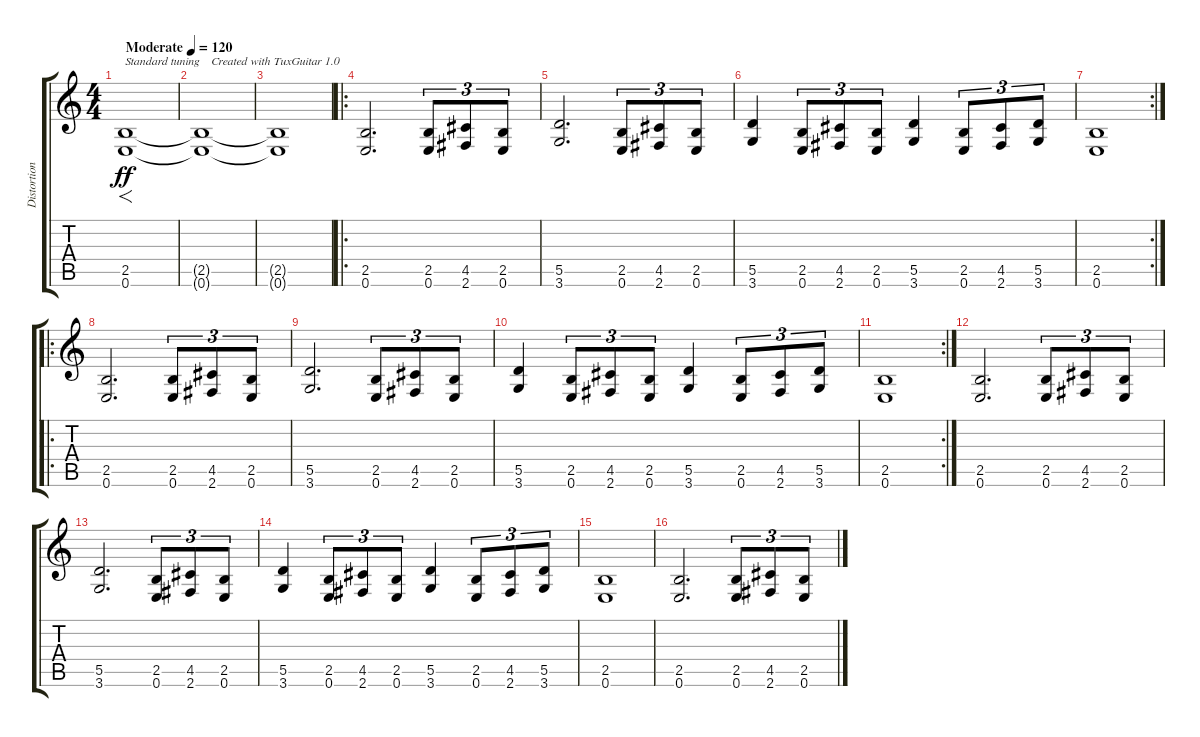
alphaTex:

\track ("Distortion Guitar 1" "Distortion") {instrument distortionguitar}
\staff {score tabs}
\tuning (E4 B3 G3 D3 A2 E2) {hide}
\ts (4 4)
\tempo (120 "Moderate")
\clef g2
\ks c
(2.5 0.6).1{f txt "Standard tuning    Created with TuxGuitar 1.0" dy ff instrument distortionguitar} |
(2.5{t} 0.6{t}).1 |
(2.5{t} 0.6{t}).1 |
\ro
(2.5 0.6).2{d} (2.5 0.6).8{tu (3 2)} (4.5 2.6).8{tu (3 2)} (2.5 0.6).8{tu (3 2)} |
(5.5 3.6).2{d} (2.5 0.6).8{tu (3 2)} (4.5 2.6).8{tu (3 2)} (2.5 0.6).8{tu (3 2)} |
(5.5 3.6).4 (2.5 0.6).8{tu (3 2)} (4.5 2.6).8{tu (3 2)} (2.5 0.6).8{tu (3 2)} (5.5 3.6).4 (2.5 0.6).8{tu (3 2)} (4.5 2.6).8{tu (3 2)} (5.5 3.6).8{tu (3 2)} |
\rc 2
(2.5 0.6).1 |
\ro
(2.5 0.6).2{d} (2.5 0.6).8{tu (3 2)} (4.5 2.6).8{tu (3 2)} (2.5 0.6).8{tu (3 2)} |
(5.5 3.6).2{d} (2.5 0.6).8{tu (3 2)} (4.5 2.6).8{tu (3 2)} (2.5 0.6).8{tu (3 2)} |
(5.5 3.6).4 (2.5 0.6).8{tu (3 2)} (4.5 2.6).8{tu (3 2)} (2.5 0.6).8{tu (3 2)} (5.5 3.6).4 (2.5 0.6).8{tu (3 2)} (4.5 2.6).8{tu (3 2)} (5.5 3.6).8{tu (3 2)} |
\rc 2
(2.5 0.6).1 |
(2.5 0.6).2{d} (2.5 0.6).8{tu (3 2)} (4.5 2.6).8{tu (3 2)} (2.5 0.6).8{tu (3 2)} |
(5.5 3.6).2{d} (2.5 0.6).8{tu (3 2)} (4.5 2.6).8{tu (3 2)} (2.5 0.6).8{tu (3 2)} |
(5.5 3.6).4 (2.5 0.6).8{tu (3 2)} (4.5 2.6).8{tu (3 2)} (2.5 0.6).8{tu (3 2)} (5.5 3.6).4 (2.5 0.6).8{tu (3 2)} (4.5 2.6).8{tu (3 2)} (5.5 3.6).8{tu (3 2)} |
(2.5 0.6).1 |
(2.5 0.6).2{d} (2.5 0.6).8{tu (3 2)} (4.5 2.6).8{tu (3 2)} (2.5 0.6).8{tu (3 2)}
